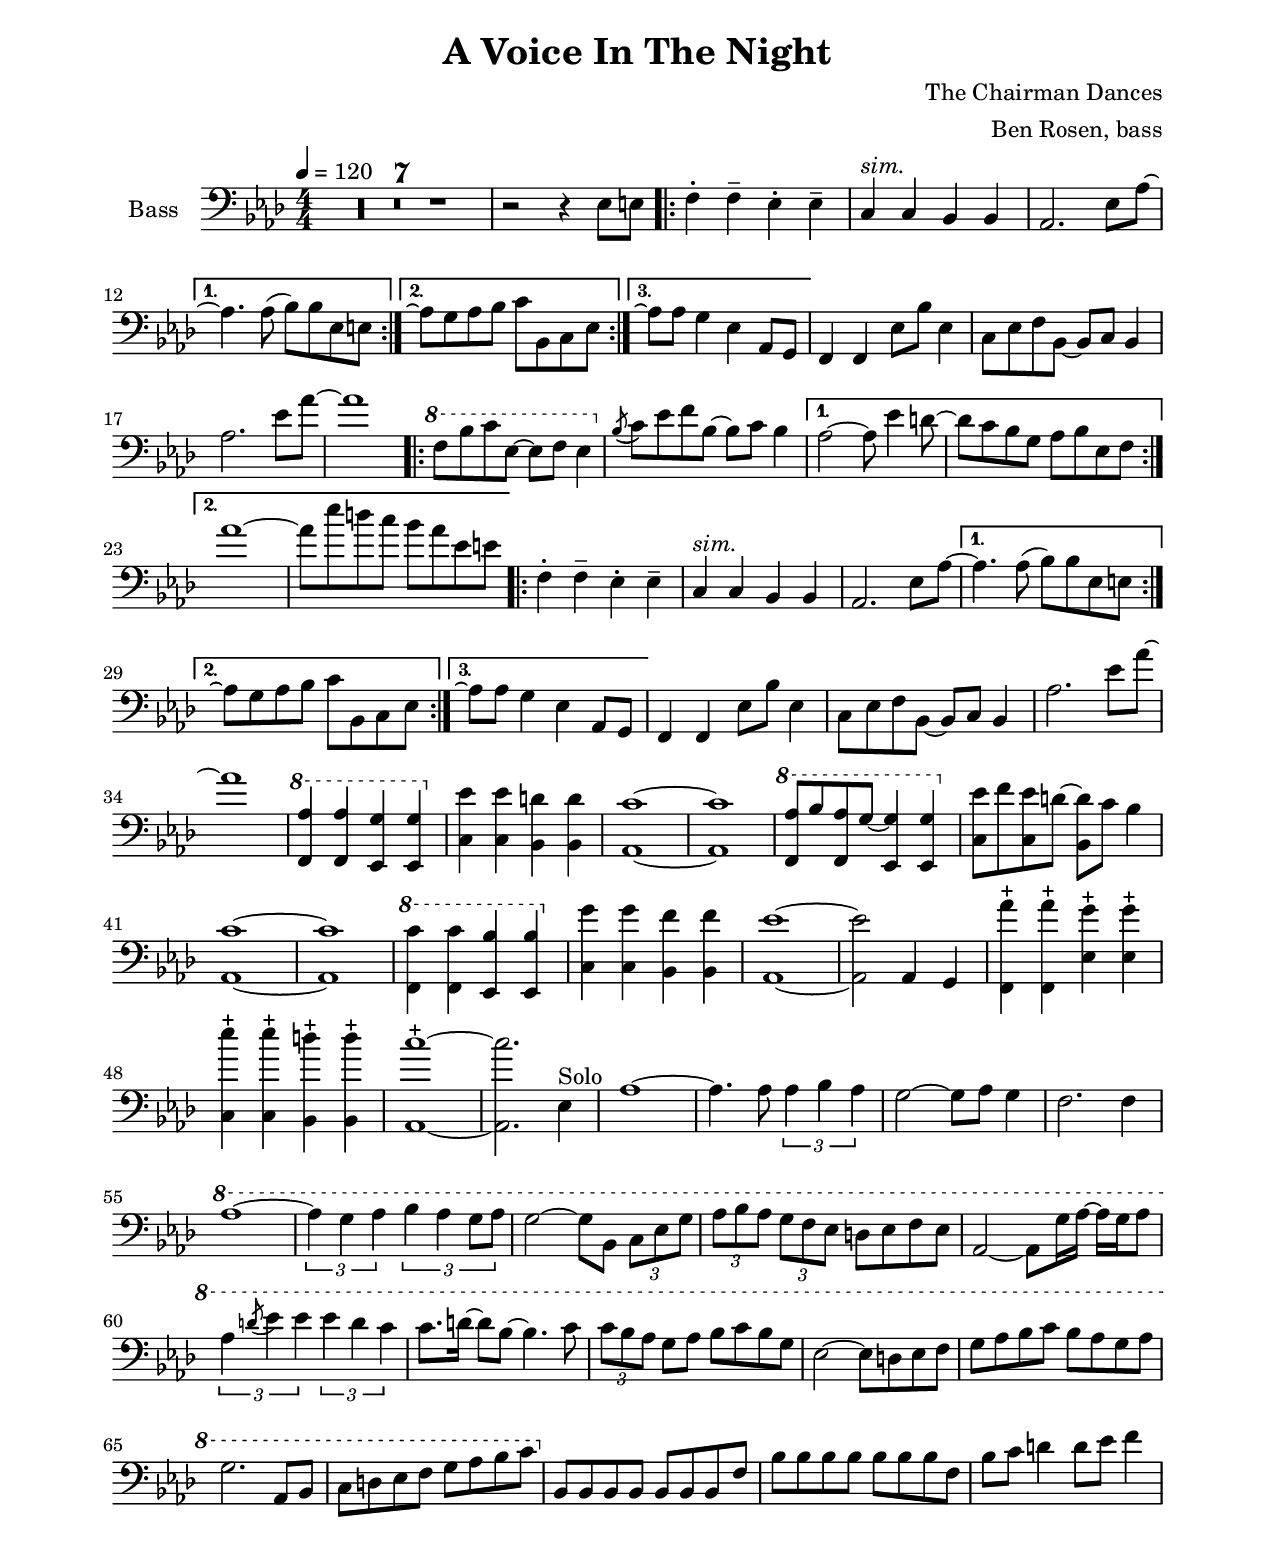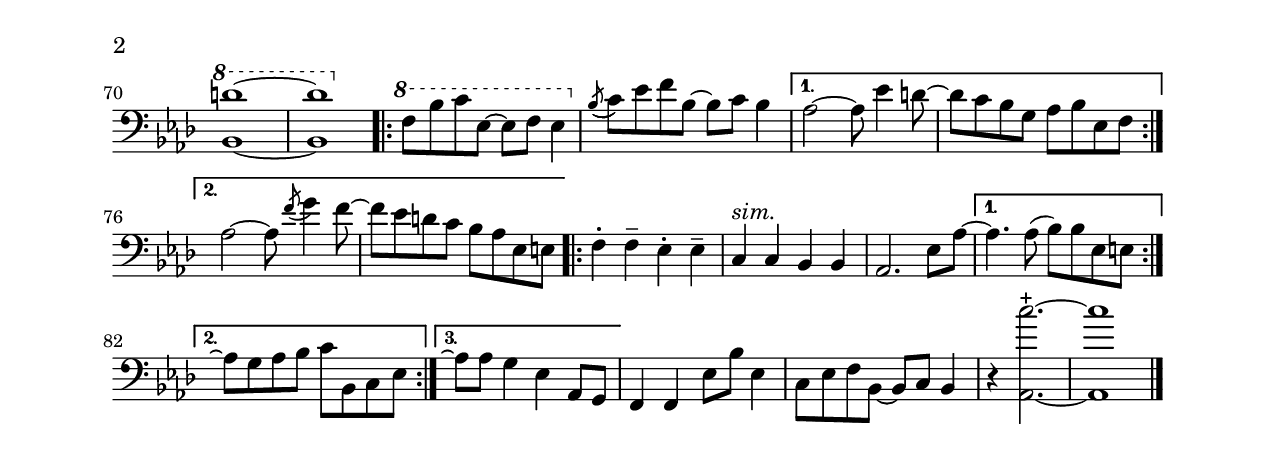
\version "2.24.0"

\include "settings.ily"

\header {
  title = "A Voice In The Night"
  composer = "The Chairman Dances"
  arranger = "Ben Rosen, bass"
}

verse_base = \relative f {
  \repeat volta 3 {
    | f4 -. f -- ef -. ef --
    | c4 ^\markup \italic "sim." c bf bf
    | af2. ef'8 af ~

    \alternative {
      \volta 1 {
        | af4. af8 ( bf ) bf ef, e
      }

      \volta 2 {
        | af8 \repeatTie g af bf c bf, c ef
      }

      \volta 3 {
        | af8 \repeatTie af g4 ef af,8 g
      }
    }
  }

  | f4 f ef'8 bf' ef,4
  | c8 ef f bf, ~ bf c8 bf4
}

verse_main = \relative af {
  \verse_base

  | af2. ef'8 af ~
  | af1

}

riff_base = \relative f' {
    | \ottava #1
    f8 bf c ef, ~ ef f ef4
    \ottava #0
    | \acciaccatura { bf8 ( } c ) ef f bf, ~ bf c bf4
}

riff_first_ending = \relative af {
  | af2 ~ af8 ef'4 d8 ~
  | d8 c bf g af bf ef, f
}

riff = \relative f' {
  \repeat volta 2 {
    \riff_base

    \alternative {
      \volta 1 {
        \riff_first_ending
      }

      \volta 2 {
        | af1 ~
        | af8 ef' d c bf af ef e
      }
    }
  }
}


riff_end = \relative af {
  \repeat volta 2 {
    \riff_base

    \alternative {
      \volta 1 {
        \riff_first_ending
      }

      \volta 2 {
        | af2 ~ af8 \acciaccatura { f' } g4 f8 ~
        | f ef d c bf af ef e
      }
    }
  }
}

music = \relative c {
  \clef "bass"
  \tempo 4 = 120
  \key af \major

  | R1 * 7

  | r2 r4 ef8 e
  \verse_main

  \riff

  \verse_main

  | \ottava #1
    <f af'>4 <f af'> <ef g'> <ef g'>
    \ottava #0
  | <c ef'>4 <c ef'> <bf d'> <bf d'>
  | <af c'>1 ~
  | <af c'>1

  | \ottava #1
    <f' af'>8 bf' <f, af'> g' ~ <ef, g'>4 <ef g'>
    \ottava #0
  | <c ef'>8 f' <c, ef'> d' ~ <bf, d'> c' bf4
  | <af, c'>1 ~
  | <af c'>1

  | \ottava #1
    <f' c''>4 <f c''> <ef bf''> <ef bf''>
    \ottava #0
  | <c g''>4 <c g''> <bf f''> <bf f''>
  | <af ef''>1 ~
  | <af ef''>2 af4 g4

  | <f af''>4 -+ <f af''> -+ <ef' g'> -+ <ef g'> -+
  | <c ef''>4 -+ <c ef''> -+ <bf d''> -+ <bf d''>4 -+
  | <af c''>1 ~ -+ ~
  | <af c''>2. ef'4 ^"Solo"

  | af1 ~
  | af4. af8 \tuplet 3/2 { af4 bf4 af4 }
  | g2 ~ g8 af8 g4
  | f2. f4

  | \ottava #1
    af'1 ~
  | \tuplet 3/2 { af4 g4 af4 } \tuplet 3/2 { bf4 af4 g8 af8 }
  | g2 ~ g8 bf,8 \tuplet 3/2 { c8 ef8 g8 }
  | \tuplet 3/2 { af8 bf8 af8 } \tuplet 3/2 { g8 f8 ef8 } d8 ef8 f8 ef8

  | af,2 ~ af8 g'16 af16 ~ af16 g16 af8
  | \tuplet 3/2 { af4 \acciaccatura { d8 * 3/2 } ef4 ef4 } \tuplet 3/2 { ef4 d4 c4 }
  | c8. d16 ~ d8 bf8 ~ bf4. c8
  | \tuplet 3/2 { c8 bf8 af8 } g8 af8 bf8 c8 bf8 g8

  | ef2 ~ ef8 d8 ef8 f8
  | g8 af8 bf8 c8 bf8 af8 g8 af8
  | g2. af,8 bf8
  | c8 d8 ef8 f8 g8 af8 bf8 c8

  | \ottava #0
    bf,,8 bf8 bf8 bf8 bf8 bf8 bf8 f'8
  | bf8 bf8 bf8 bf8 bf8 bf8 bf8 f8
  | bf8 c8 d4 d8 ef8 f4
  | \ottava #1
    <bf, d'>1 ~
  | <bf d'>1
    \ottava #0

  \riff_end
  \verse_base

  r4 <af, c''>2. ~ -+
  <af c''>1

  \bar "|."
}

\score {
  \new Staff \with {
    instrumentName = "Bass"
    \numericTimeSignature
  } {
    \compressMMRests
    \music
  }
}
